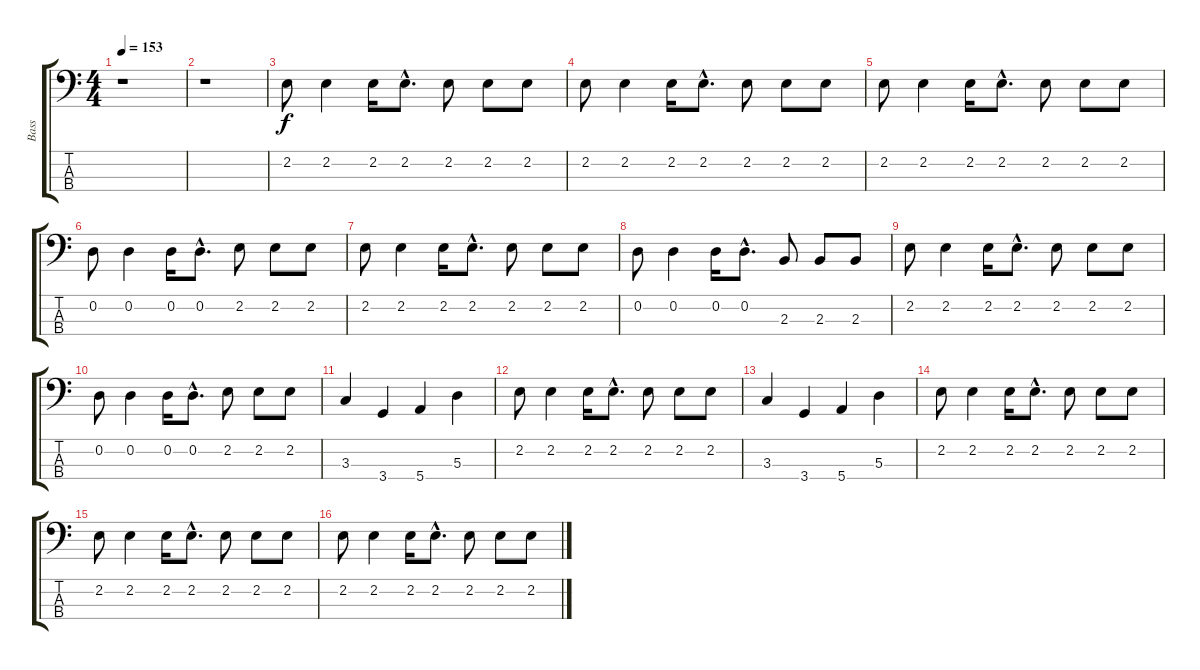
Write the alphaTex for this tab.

\track ("Bass" "Bass") {instrument electricbassfinger}
\staff {score tabs}
\tuning (G2 D2 A1 E1) {hide}
\ts (4 4)
\tempo 153
\clef f4
\ks c
r.1{dy f instrument electricbassfinger} |
r.1 |
2.2.8 2.2.4 2.2.16 2.2{hac}.8{d} 2.2.8 2.2.8 2.2.8 |
2.2.8 2.2.4 2.2.16 2.2{hac}.8{d} 2.2.8 2.2.8 2.2.8 |
2.2.8 2.2.4 2.2.16 2.2{hac}.8{d} 2.2.8 2.2.8 2.2.8 |
0.2.8 0.2.4 0.2.16 0.2{hac}.8{d} 2.2.8 2.2.8 2.2.8 |
2.2.8 2.2.4 2.2.16 2.2{hac}.8{d} 2.2.8 2.2.8 2.2.8 |
0.2.8 0.2.4 0.2.16 0.2{hac}.8{d} 2.3.8 2.3.8 2.3.8 |
2.2.8 2.2.4 2.2.16 2.2{hac}.8{d} 2.2.8 2.2.8 2.2.8 |
0.2.8 0.2.4 0.2.16 0.2{hac}.8{d} 2.2.8 2.2.8 2.2.8 |
3.3.4 3.4.4 5.4.4 5.3.4 |
2.2.8 2.2.4 2.2.16 2.2{hac}.8{d} 2.2.8 2.2.8 2.2.8 |
3.3.4 3.4.4 5.4.4 5.3.4 |
2.2.8 2.2.4 2.2.16 2.2{hac}.8{d} 2.2.8 2.2.8 2.2.8 |
2.2.8 2.2.4 2.2.16 2.2{hac}.8{d} 2.2.8 2.2.8 2.2.8 |
2.2.8 2.2.4 2.2.16 2.2{hac}.8{d} 2.2.8 2.2.8 2.2.8
